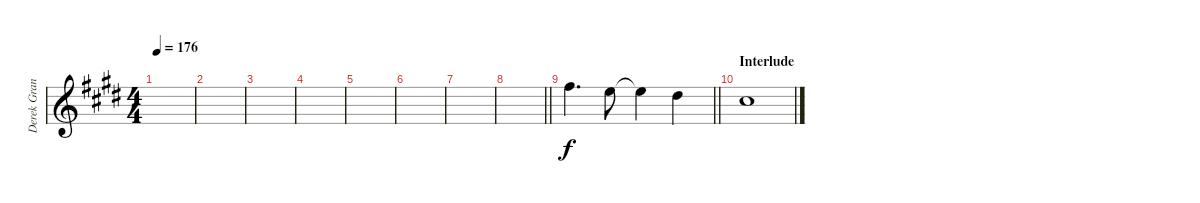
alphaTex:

\track ("Derek Grant - Vocals" "Derek Gran") {instrument overdrivenguitar}
\staff {score}
\tuning (E4 B3 G3 D3 A2 E2) {hide}
\ts (4 4)
\tempo 176
\clef g2
\ks e
|
|
|
|
|
|
|
\barLineRight lightlight
|
\barLineRight lightlight
2.1.4{d} 0.1.8 0.1{t}.4 4.2.4 |
\section ("" "Interlude")
2.2.1
